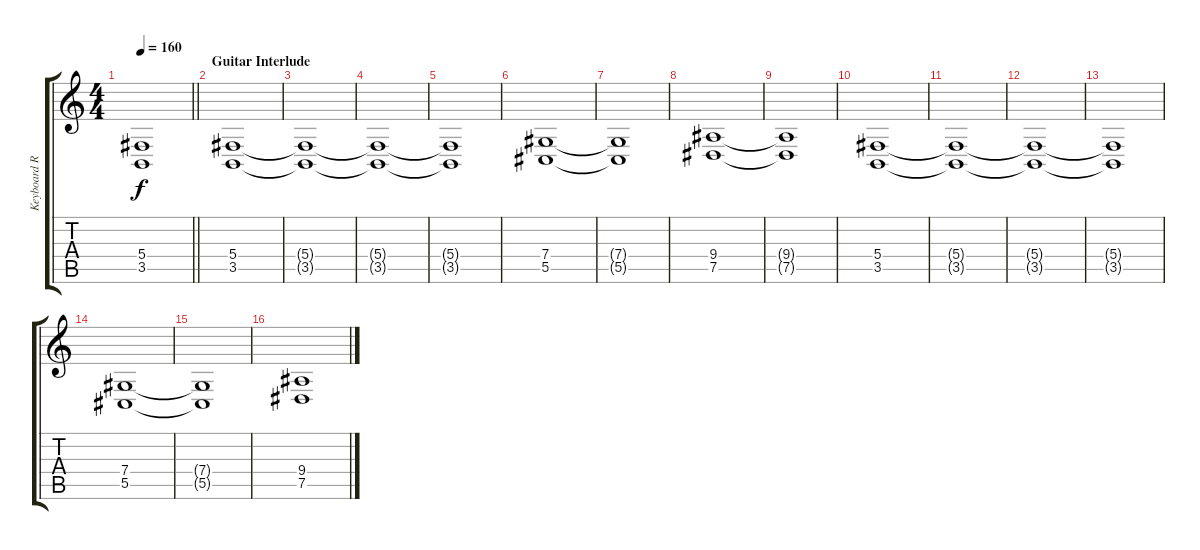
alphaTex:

\track ("Keyboard Rhythm" "Keyboard R") {instrument brightacousticpiano bank 1}
\staff {score tabs}
\tuning (Eb4 Bb3 Gb3 Db3 Ab2 Eb2) {hide}
\ts (4 4)
\tempo 160
\clef g2
\barLineRight lightlight
\ks c
(5.4{t} 3.5{t}).1{dy f} |
\section ("" "Guitar Interlude")
(5.4 3.5).1 |
(5.4{t} 3.5{t}).1 |
(5.4{t} 3.5{t}).1 |
(5.4{t} 3.5{t}).1 |
(7.4 5.5).1 |
(7.4{t} 5.5{t}).1 |
(9.4 7.5).1 |
(9.4{t} 7.5{t}).1 |
(5.4 3.5).1 |
(5.4{t} 3.5{t}).1 |
(5.4{t} 3.5{t}).1 |
(5.4{t} 3.5{t}).1 |
(7.4 5.5).1 |
(7.4{t} 5.5{t}).1 |
(9.4 7.5).1
